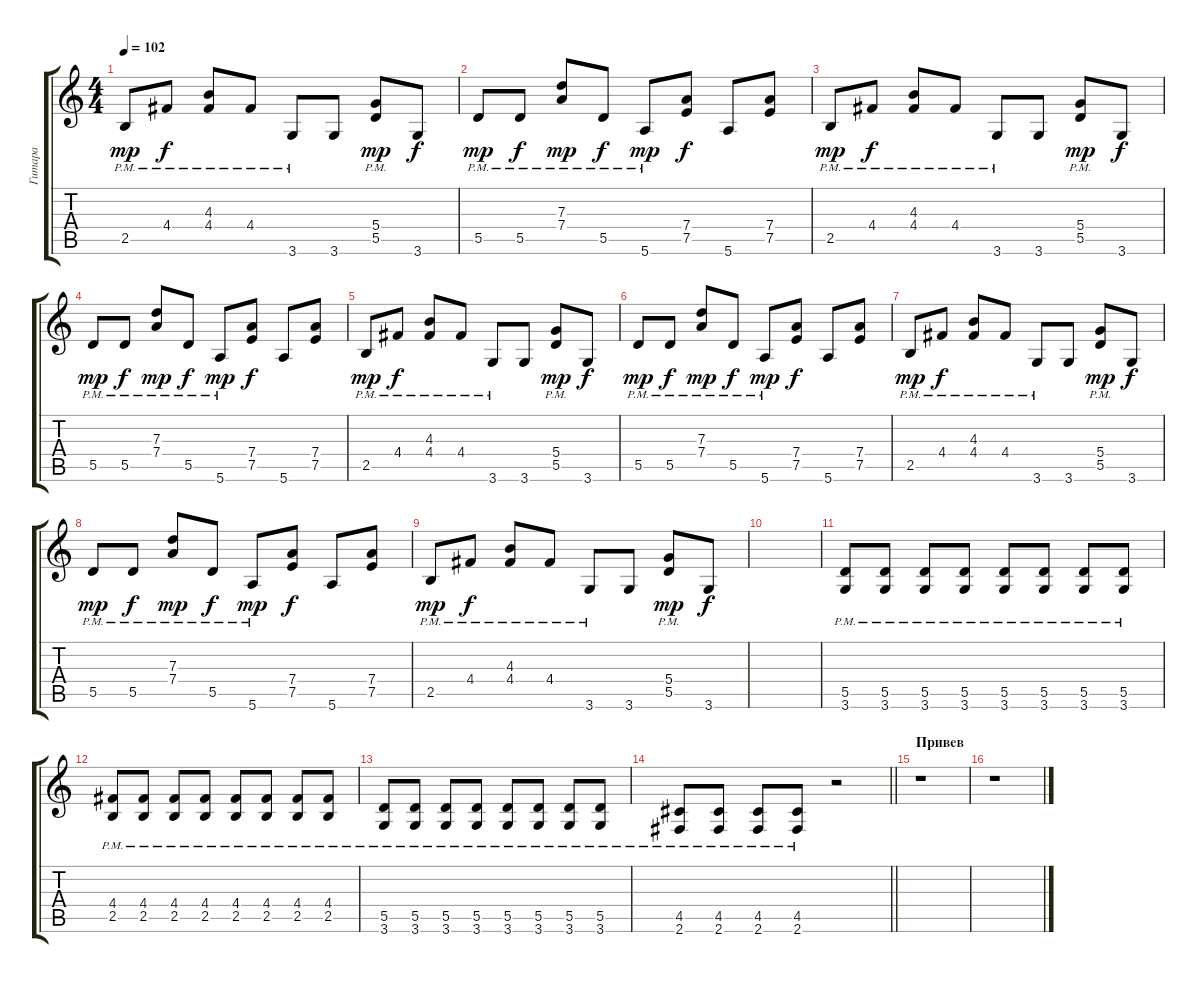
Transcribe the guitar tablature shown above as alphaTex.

\track ("Гитара" "Гитара") {instrument distortionguitar}
\staff {score tabs}
\tuning (E4 B3 G3 D3 A2 E2) {hide}
\ts (4 4)
\tempo 102
\clef g2
\ks c
2.5{pm}.8{dy mp} 4.4{pm}.8{dy f} (4.3{pm} 4.4).8 4.4{pm}.8 3.6{pm}.8 3.6.8 (5.4 5.5{pm}).8{dy mp} 3.6.8{dy f} |
5.5{pm}.8{dy mp} 5.5{pm}.8{dy f} (7.3{pm} 7.4).8{dy mp} 5.5{pm}.8{dy f} 5.6{pm}.8{dy mp} (7.4 7.5).8{dy f} 5.6.8 (7.4 7.5).8 |
2.5{pm}.8{dy mp} 4.4{pm}.8{dy f} (4.3{pm} 4.4).8 4.4{pm}.8 3.6{pm}.8 3.6.8 (5.4 5.5{pm}).8{dy mp} 3.6.8{dy f} |
5.5{pm}.8{dy mp} 5.5{pm}.8{dy f} (7.3{pm} 7.4).8{dy mp} 5.5{pm}.8{dy f} 5.6{pm}.8{dy mp} (7.4 7.5).8{dy f} 5.6.8 (7.4 7.5).8 |
2.5{pm}.8{dy mp} 4.4{pm}.8{dy f} (4.3{pm} 4.4).8 4.4{pm}.8 3.6{pm}.8 3.6.8 (5.4 5.5{pm}).8{dy mp} 3.6.8{dy f} |
5.5{pm}.8{dy mp} 5.5{pm}.8{dy f} (7.3{pm} 7.4).8{dy mp} 5.5{pm}.8{dy f} 5.6{pm}.8{dy mp} (7.4 7.5).8{dy f} 5.6.8 (7.4 7.5).8 |
2.5{pm}.8{dy mp} 4.4{pm}.8{dy f} (4.3{pm} 4.4).8 4.4{pm}.8 3.6{pm}.8 3.6.8 (5.4 5.5{pm}).8{dy mp} 3.6.8{dy f} |
5.5{pm}.8{dy mp} 5.5{pm}.8{dy f} (7.3{pm} 7.4).8{dy mp} 5.5{pm}.8{dy f} 5.6{pm}.8{dy mp} (7.4 7.5).8{dy f} 5.6.8 (7.4 7.5).8 |
2.5{pm}.8{dy mp} 4.4{pm}.8{dy f} (4.3{pm} 4.4).8 4.4{pm}.8 3.6{pm}.8 3.6.8 (5.4 5.5{pm}).8{dy mp} 3.6.8{dy f} |
|
(5.5{pm} 3.6{pm}).8 (5.5{pm} 3.6{pm}).8 (5.5{pm} 3.6{pm}).8 (5.5{pm} 3.6{pm}).8 (5.5{pm} 3.6{pm}).8 (5.5{pm} 3.6{pm}).8 (5.5{pm} 3.6{pm}).8 (5.5{pm} 3.6{pm}).8 |
(4.4 2.5{pm}).8 (4.4 2.5{pm}).8 (4.4 2.5{pm}).8 (4.4 2.5{pm}).8 (4.4 2.5{pm}).8 (4.4 2.5{pm}).8 (4.4 2.5{pm}).8 (4.4 2.5{pm}).8 |
(5.5{pm} 3.6{pm}).8 (5.5{pm} 3.6{pm}).8 (5.5{pm} 3.6{pm}).8 (5.5{pm} 3.6{pm}).8 (5.5{pm} 3.6{pm}).8 (5.5{pm} 3.6{pm}).8 (5.5{pm} 3.6{pm}).8 (5.5{pm} 3.6{pm}).8 |
\barLineRight lightlight
(4.5{pm} 2.6{pm}).8 (4.5{pm} 2.6{pm}).8 (4.5{pm} 2.6{pm}).8 (4.5{pm} 2.6{pm}).8 r.2 |
\section ("" "Привев")
r.1 |
r.1
